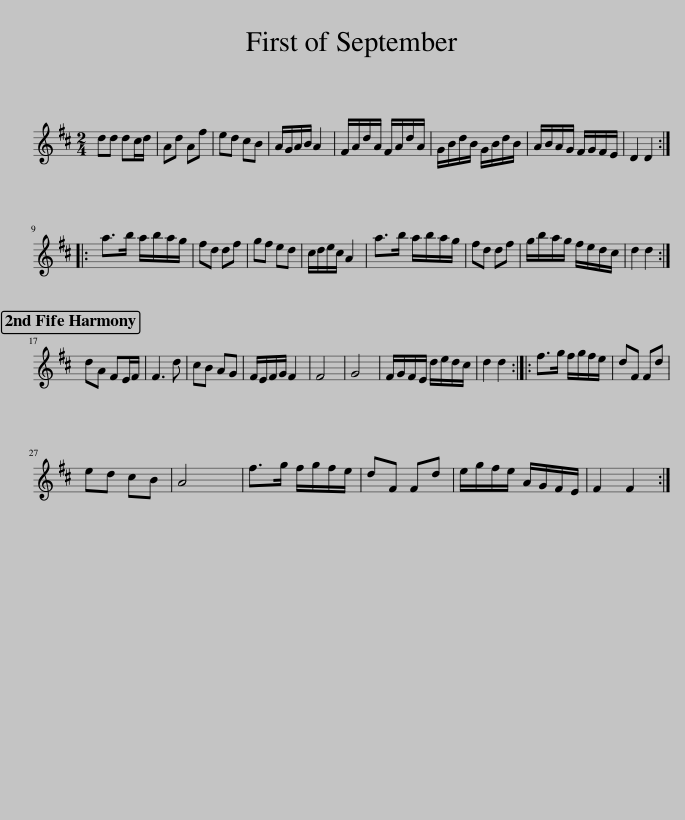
X:1
L:1/8
M:2/4
I:linebreak $
K:none
V:1 treble transpose="8 "
V:1
[K:D] dd dc/d/ | Ad Af | ed cB | A/G/A/B/ A2 | F/A/d/A/ F/A/d/A/ | %5
 G/B/d/B/ G/B/d/B/ | A/B/A/G/ F/G/F/E/ | D2 D2 ::$ a>b a/b/a/g/ | fd df | %10
 gf ed | c/d/e/c/ A2 | a>b a/b/a/g/ | fd df | g/b/a/g/ f/e/d/c/ | %15
 d2 d2 :|$ dA FE/F/ | F3 d | cB AG | F/E/F/G/ F2 | %20
 F4 | G4 | F/G/F/E/ d/e/d/c/ | d2 d2 :: f>g f/g/f/e/ | %25
 dF Fd |$ ed cB | A4 | f>g f/g/f/e/ | dF Fd | %30
 e/g/f/e/ A/G/F/E/ | F2 F2 :| %32
